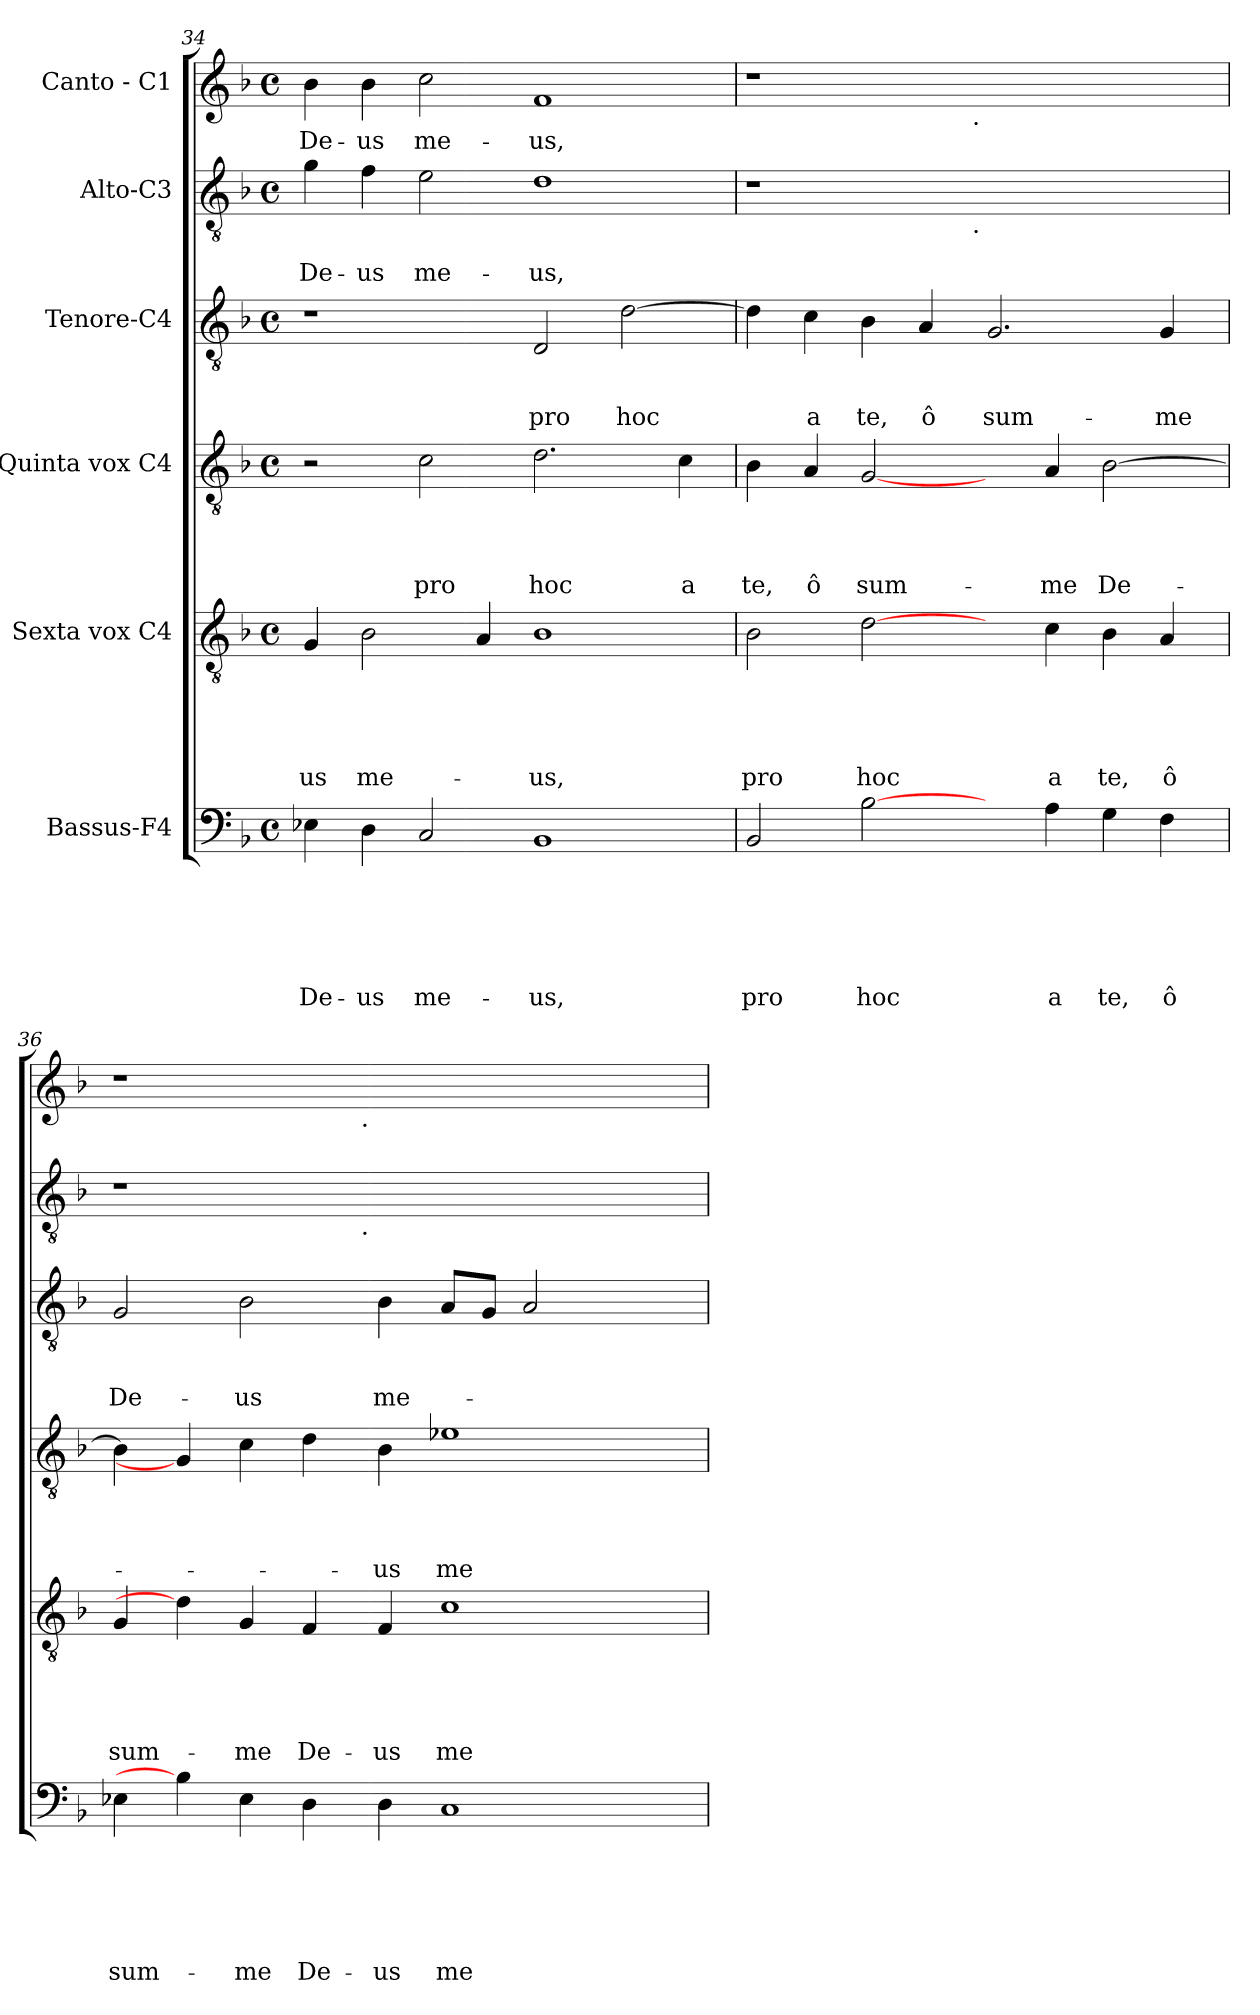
**kern	**text	**text	**text	**text	**text	**text	**kern	**text	**text	**text	**text	**text	**kern	**text	**text	**text	**text	**kern	**text	**text	**text	**kern	**text	**text	**kern	**text
*part6	*part6	*part6	*part6	*part6	*part6	*part6	*part5	*part5	*part5	*part5	*part5	*part5	*part4	*part4	*part4	*part4	*part4	*part3	*part3	*part3	*part3	*part2	*part2	*part2	*part1	*part1
*staff6	*staff6	*staff6	*staff6	*staff6	*staff6	*staff6	*staff5	*staff5	*staff5	*staff5	*staff5	*staff5	*staff4	*staff4	*staff4	*staff4	*staff4	*staff3	*staff3	*staff3	*staff3	*staff2	*staff2	*staff2	*staff1	*staff1
*I"Bassus-F4	*	*	*	*	*	*	*I"Sexta vox C4	*	*	*	*	*	*I"Quinta vox C4	*	*	*	*	*I"Tenore-C4	*	*	*	*I"Alto-C3	*	*	*I"Canto - C1	*
*clefF4	*	*	*	*	*	*	*clefGv2	*	*	*	*	*	*clefGv2	*	*	*	*	*clefGv2	*	*	*	*clefGv2	*	*	*clefG2	*
*k[b-]	*	*	*	*	*	*	*k[b-]	*	*	*	*	*	*k[b-]	*	*	*	*	*k[b-]	*	*	*	*k[b-]	*	*	*k[b-]	*
*F:	*	*	*	*	*	*	*F:	*	*	*	*	*	*F:	*	*	*	*	*F:	*	*	*	*F:	*	*	*F:	*
*M4/4	*	*	*	*	*	*	*M4/4	*	*	*	*	*	*M4/4	*	*	*	*	*M4/4	*	*	*	*M4/4	*	*	*M4/4	*
*met(c)	*	*	*	*	*	*	*met(c)	*	*	*	*	*	*met(c)	*	*	*	*	*met(c)	*	*	*	*met(c)	*	*	*met(c)	*
=34	=34	=34	=34	=34	=34	=34	=34	=34	=34	=34	=34	=34	=34	=34	=34	=34	=34	=34	=34	=34	=34	=34	=34	=34	=34	=34
!	!	!	!	!	!	!LO:LY:b	!	!	!	!	!	!LO:LY:b	!	!	!	!	!	!	!	!	!	!	!	!LO:LY:b	!	!LO:LY:b
4E-X\	.	.	.	.	.	De-	4G/	.	.	.	.	-us	2r	.	.	.	.	1r	.	.	.	4g\	.	De-	4b-\	De-
!	!	!	!	!	!	!LO:LY:b	!	!	!	!	!	!LO:LY:b	!	!	!	!	!	!	!	!	!	!	!	!LO:LY:b	!	!LO:LY:b
4D\	.	.	.	.	.	-us	2B-\	.	.	.	.	me-	.	.	.	.	.	.	.	.	.	4f\	.	-us	4b-\	-us
!	!	!	!	!	!	!LO:LY:b	!	!	!	!	!	!	!	!	!	!	!LO:LY:b	!	!	!	!	!	!	!LO:LY:b	!	!LO:LY:b
2C/	.	.	.	.	.	me-	.	.	.	.	.	.	2c\	.	.	.	pro	.	.	.	.	2e\	.	me-	2cc\	me-
.	.	.	.	.	.	.	4A/	.	.	.	.	.	.	.	.	.	.	.	.	.	.	.	.	.	.	.
!	!	!	!	!	!	!LO:LY:b	!	!	!	!	!	!LO:LY:b	!	!	!	!	!LO:LY:b	!	!	!	!LO:LY:b	!	!	!LO:LY:b	!	!LO:LY:b
1BB-	.	.	.	.	.	-us,	1B-	.	.	.	.	-us,	2.d\	.	.	.	hoc	2D/	.	.	pro	1d	.	-us,	1f	-us,
!	!	!	!	!	!	!	!	!	!	!	!	!	!	!	!	!	!	!	!	!	!LO:LY:b	!	!	!	!	!
.	.	.	.	.	.	.	.	.	.	.	.	.	.	.	.	.	.	[>2d\	.	.	hoc	.	.	.	.	.
!	!	!	!	!	!	!	!	!	!	!	!	!	!	!	!	!	!LO:LY:b	!	!	!	!	!	!	!	!	!
.	.	.	.	.	.	.	.	.	.	.	.	.	4c\	.	.	.	a	.	.	.	.	.	.	.	.	.
=35	=35	=35	=35	=35	=35	=35	=35	=35	=35	=35	=35	=35	=35	=35	=35	=35	=35	=35	=35	=35	=35	=35	=35	=35	=35	=35
!	!	!	!	!	!	!LO:LY:b	!	!	!	!	!	!LO:LY:b	!	!	!	!	!LO:LY:b	!	!	!	!	!	!	!	!	!
*	*	*	*	*	*	*	*	*	*	*	*	*	*	*	*	*	*	*	*	*	*	*^	*	*	*^	*
2BB-/	.	.	.	.	.	pro	2B-\	.	.	.	.	pro	4B-\	.	.	.	te,	4d\]	.	.	.	1r	2ryy	.	.	1r	2ryy	.
!	!	!	!	!	!	!	!	!	!	!	!	!	!	!	!	!	!LO:LY:b	!	!	!	!LO:LY:b	!	!	!	!	!	!	!
.	.	.	.	.	.	.	.	.	.	.	.	.	4A/	.	.	.	ô	4c\	.	.	a	.	.	.	.	.	.	.
!	!	!	!	!	!	!LO:LY:b	!	!	!	!	!	!LO:LY:b	!	!	!	!	!LO:LY:b	!	!	!	!LO:LY:b	!	!	!	!	!	!	!
[2B-\	.	.	.	.	.	hoc	[2d\	.	.	.	.	hoc	[2G/	.	.	.	sum-	4B-\	.	.	te,	.	4...ryy	.	.	.	4...ryy	.
!	!	!	!	!	!	!	!	!	!	!	!	!	!	!	!	!	!	!	!	!	!LO:LY:b	!	!	!	!	!	!	!
.	.	.	.	.	.	.	.	.	.	.	.	.	.	.	.	.	.	4A/	.	.	ô	.	.	.	.	.	.	.
!	!	!	!	!	!	!	!	!	!	!	!	!	!	!	!	!	!	!	!	!	!	!	!	!	!	!	!LO:TX:b:t=.	!
!	!	!	!	!	!	!	!	!	!	!	!	!	!	!	!	!	!	!	!	!	!	!	!LO:TX:b:t=.	!	!	!	!	!
.	.	.	.	.	.	.	.	.	.	.	.	.	.	.	.	.	.	.	.	.	.	.	1ryy	.	.	.	1ryy	.
!	!	!	!	!	!	!	!	!	!	!	!	!	!	!	!	!	!	!	!	!	!LO:LY:b	!	!	!	!	!	!	!
4ryy	.	.	.	.	.	.	4ryy	.	.	.	.	.	4ryy	.	.	.	.	2.G/	.	.	sum-	1ryy	.	.	.	1ryy	.	.
!	!	!	!	!	!	!LO:LY:b	!	!	!	!	!	!LO:LY:b	!	!	!	!	!LO:LY:b	!	!	!	!	!	!	!	!	!	!	!
4A\	.	.	.	.	.	a	4c\	.	.	.	.	a	4A/	.	.	.	-me	.	.	.	.	.	.	.	.	.	.	.
!	!	!	!	!	!	!LO:LY:b	!	!	!	!	!	!LO:LY:b	!	!	!	!	!LO:LY:b	!	!	!	!	!	!	!	!	!	!	!
4G\	.	.	.	.	.	te,	4B-\	.	.	.	.	te,	[>2B-\	.	.	.	De-	.	.	.	.	.	.	.	.	.	.	.
!	!	!	!	!	!	!LO:LY:b	!	!	!	!	!	!LO:LY:b	!	!	!	!	!	!	!	!	!LO:LY:b	!	!	!	!	!	!	!
4F\	.	.	.	.	.	ô	4A/	.	.	.	.	ô	.	.	.	.	.	4G/	.	.	-me	.	.	.	.	.	.	.
.	.	.	.	.	.	.	.	.	.	.	.	.	.	.	.	.	.	.	.	.	.	.	32ryy	.	.	.	32ryy	.
=36	=36	=36	=36	=36	=36	=36	=36	=36	=36	=36	=36	=36	=36	=36	=36	=36	=36	=36	=36	=36	=36	=36	=36	=36	=36	=36	=36	=36
!	!	!	!	!	!	!LO:LY:b	!	!	!	!	!	!LO:LY:b	!	!	!	!	!	!	!	!	!LO:LY:b	!	!	!	!	!	!	!
4E-X\	.	.	.	.	.	sum-	4G/	.	.	.	.	sum-	4B-\]	.	.	.	.	2G/	.	.	De-	1r	2ryy	.	.	1r	2ryy	.
4B-\]	.	.	.	.	.	.	4d\]	.	.	.	.	.	4G/]	.	.	.	.	.	.	.	.	.	.	.	.	.	.	.
!	!	!	!	!	!	!LO:LY:b	!	!	!	!	!	!LO:LY:b	!	!	!	!	!	!	!	!	!LO:LY:b	!	!	!	!	!	!	!
4E-\	.	.	.	.	.	-me	4G/	.	.	.	.	-me	4c\	.	.	.	.	2B-\	.	.	-us	.	4...ryy	.	.	.	4...ryy	.
!	!	!	!	!	!	!LO:LY:b	!	!	!	!	!	!LO:LY:b	!	!	!	!	!	!	!	!	!	!	!	!	!	!	!	!
4D\	.	.	.	.	.	De-	4F/	.	.	.	.	De-	4d\	.	.	.	.	.	.	.	.	.	.	.	.	.	.	.
!	!	!	!	!	!	!	!	!	!	!	!	!	!	!	!	!	!	!	!	!	!	!	!	!	!	!	!LO:TX:b:t=.	!
!	!	!	!	!	!	!	!	!	!	!	!	!	!	!	!	!	!	!	!	!	!	!	!LO:TX:b:t=.	!	!	!	!	!
.	.	.	.	.	.	.	.	.	.	.	.	.	.	.	.	.	.	.	.	.	.	.	1ryy	.	.	.	1ryy	.
!	!	!	!	!	!	!LO:LY:b	!	!	!	!	!	!LO:LY:b	!	!	!	!	!LO:LY:b	!	!	!	!LO:LY:b	!	!	!	!	!	!	!
4D\	.	.	.	.	.	-us	4F/	.	.	.	.	-us	4B-\	.	.	.	-us	4B-\	.	.	me-	1ryy	.	.	.	1ryy	.	.
!	!	!	!	!	!	!LO:LY:b	!	!	!	!	!	!LO:LY:b	!	!	!	!	!LO:LY:b	!	!	!	!	!	!	!	!	!	!	!
1C	.	.	.	.	.	me-	1c	.	.	.	.	me-	1e-X	.	.	.	me-	8A/L	.	.	.	.	.	.	.	.	.	.
.	.	.	.	.	.	.	.	.	.	.	.	.	.	.	.	.	.	8G/J	.	.	.	.	.	.	.	.	.	.
.	.	.	.	.	.	.	.	.	.	.	.	.	.	.	.	.	.	2A/	.	.	.	.	.	.	.	.	.	.
.	.	.	.	.	.	.	.	.	.	.	.	.	.	.	.	.	.	.	.	.	.	.	4ryy	.	.	.	4ryy	.
.	.	.	.	.	.	.	.	.	.	.	.	.	.	.	.	.	.	4ryy	.	.	.	4ryy	.	.	.	4ryy	.	.
.	.	.	.	.	.	.	.	.	.	.	.	.	.	.	.	.	.	.	.	.	.	.	32ryy	.	.	.	32ryy	.
*	*	*	*	*	*	*	*	*	*	*	*	*	*	*	*	*	*	*	*	*	*	*v	*v	*	*	*	*	*
*	*	*	*	*	*	*	*	*	*	*	*	*	*	*	*	*	*	*	*	*	*	*	*	*	*v	*v	*
=	=	=	=	=	=	=	=	=	=	=	=	=	=	=	=	=	=	=	=	=	=	=	=	=	=	=
*-	*-	*-	*-	*-	*-	*-	*-	*-	*-	*-	*-	*-	*-	*-	*-	*-	*-	*-	*-	*-	*-	*-	*-	*-	*-	*-
